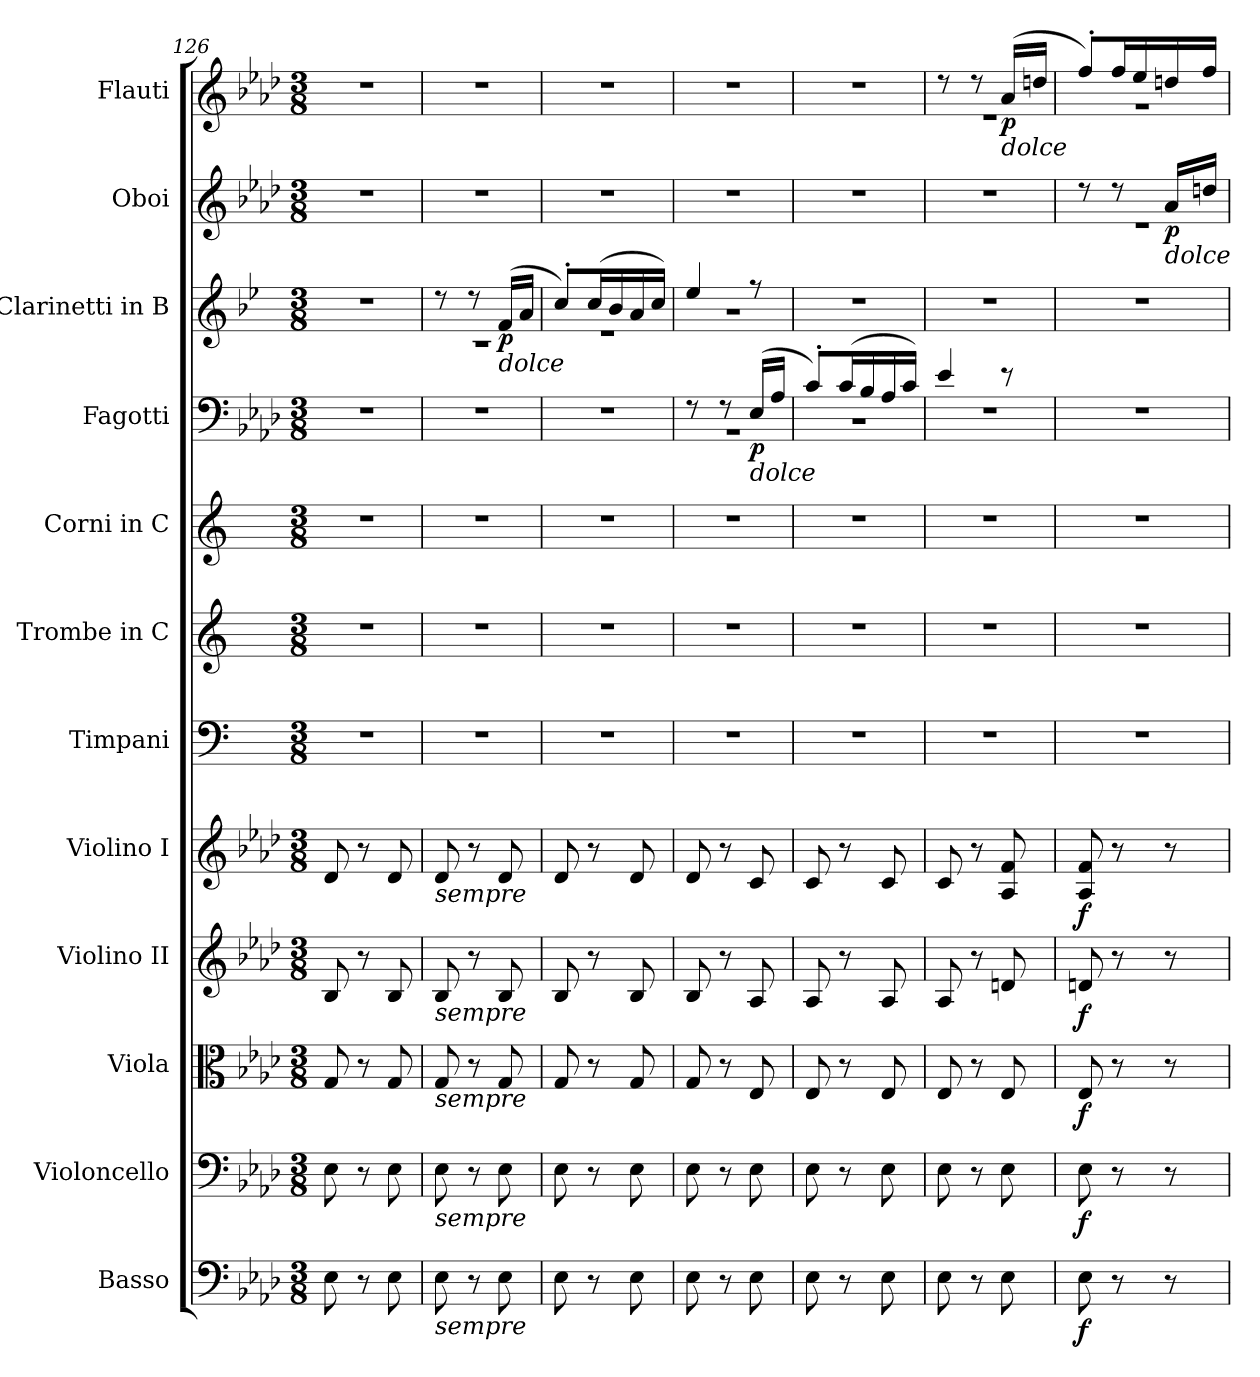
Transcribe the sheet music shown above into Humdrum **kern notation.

**kern	**dynam	**kern	**dynam	**kern	**dynam	**kern	**dynam	**kern	**dynam	**kern	**kern	**kern	**kern	**dynam	**kern	**dynam	**kern	**dynam	**kern	**dynam
*part12	*part12	*part11	*part11	*part10	*part10	*part9	*part9	*part8	*part8	*part7	*part6	*part5	*part4	*part4	*part3	*part3	*part2	*part2	*part1	*part1
*staff12	*staff12	*staff11	*staff11	*staff10	*staff10	*staff9	*staff9	*staff8	*staff8	*staff7	*staff6	*staff5	*staff4	*staff4	*staff3	*staff3	*staff2	*staff2	*staff1	*staff1
*I"Basso	*	*I"Violoncello	*	*I"Viola	*	*I"Violino II	*	*I"Violino I	*	*I"Timpani	*I"Trombe in C	*I"Corni in C	*I"Fagotti	*	*I"Clarinetti in B	*	*I"Oboi	*	*I"Flauti	*
*	*	*	*	*	*	*	*	*	*	*I'Timp.	*I'Tr.	*I'Cor.	*I'Fag.	*	*I'Cl.	*	*I'Ob.	*	*I'Fl.	*
*clefF4	*	*clefF4	*	*clefC3	*	*clefG2	*	*clefG2	*	*clefF4	*clefG2	*clefG2	*clefF4	*	*clefG2	*	*clefG2	*	*clefG2	*
*ITrd7c12	*	*	*	*	*	*	*	*	*	*	*	*ITrd7c12	*	*	*ITrd1c2	*	*	*	*	*
*k[b-e-a-d-]	*	*k[b-e-a-d-]	*	*k[b-e-a-d-]	*	*k[b-e-a-d-]	*	*k[b-e-a-d-]	*	*k[]	*k[]	*k[]	*k[b-e-a-d-]	*	*k[b-e-a-d-]	*	*k[b-e-a-d-]	*	*k[b-e-a-d-]	*
*M3/8	*	*M3/8	*	*M3/8	*	*M3/8	*	*M3/8	*	*M3/8	*M3/8	*M3/8	*M3/8	*	*M3/8	*	*M3/8	*	*M3/8	*
=126	=126	=126	=126	=126	=126	=126	=126	=126	=126	=126	=126	=126	=126	=126	=126	=126	=126	=126	=126	=126
8EE-\	.	8E-\	.	8G/	.	8B-/	.	8d-/	.	4.r	4.r	4.r	4.r	.	4.r	.	4.r	.	4.r	.
8r	.	8r	.	8r	.	8r	.	8r	.	.	.	.	.	.	.	.	.	.	.	.
8EE-\	.	8E-\	.	8G/	.	8B-/	.	8d-/	.	.	.	.	.	.	.	.	.	.	.	.
=127	=127	=127	=127	=127	=127	=127	=127	=127	=127	=127	=127	=127	=127	=127	=127	=127	=127	=127	=127	=127
*	*	*	*	*	*	*	*	*	*	*	*	*	*	*	*^	*	*	*	*	*
!	!	!	!	!	!	!	!	!LO:TX:b:i:t=sempre	!	!	!	!	!	!	!	!	!	!	!	!	!
!	!	!	!	!	!	!LO:TX:b:i:t=sempre	!	!	!	!	!	!	!	!	!	!	!	!	!	!	!
!	!	!	!	!LO:TX:b:i:t=sempre	!	!	!	!	!	!	!	!	!	!	!	!	!	!	!	!	!
!	!	!LO:TX:b:i:t=sempre	!	!	!	!	!	!	!	!	!	!	!	!	!	!	!	!	!	!	!
!LO:TX:b:i:t=sempre	!	!	!	!	!	!	!	!	!	!	!	!	!	!	!	!	!	!	!	!	!
8EE-\	.	8E-\	.	8G/	.	8B-/	.	8d-/	.	4.r	4.r	4.r	4.r	.	8r	4.r	.	4.r	.	4.r	.
8r	.	8r	.	8r	.	8r	.	8r	.	.	.	.	.	.	8r	.	.	.	.	.	.
!	!	!	!	!	!	!	!	!	!	!	!	!	!	!	!LO:TX:b:i:t=dolce	!	!	!	!	!	!
!	!	!	!	!	!	!	!	!	!	!	!	!	!	!	!	!	!LO:DY:b	!	!	!	!
8EE-\	.	8E-\	.	8G/	.	8B-/	.	8d-/	.	.	.	.	.	.	(16e-/LL	.	p	.	.	.	.
.	.	.	.	.	.	.	.	.	.	.	.	.	.	.	16g/JJ	.	.	.	.	.	.
=128	=128	=128	=128	=128	=128	=128	=128	=128	=128	=128	=128	=128	=128	=128	=128	=128	=128	=128	=128	=128	=128
8EE-\	.	8E-\	.	8G/	.	8B-/	.	8d-/	.	4.r	4.r	4.r	4.r	.	8b-'/L)	4.r	.	4.r	.	4.r	.
8r	.	8r	.	8r	.	8r	.	8r	.	.	.	.	.	.	(16b-/L	.	.	.	.	.	.
.	.	.	.	.	.	.	.	.	.	.	.	.	.	.	16a-/	.	.	.	.	.	.
8EE-\	.	8E-\	.	8G/	.	8B-/	.	8d-/	.	.	.	.	.	.	16g/	.	.	.	.	.	.
.	.	.	.	.	.	.	.	.	.	.	.	.	.	.	16b-/JJ)	.	.	.	.	.	.
=129	=129	=129	=129	=129	=129	=129	=129	=129	=129	=129	=129	=129	=129	=129	=129	=129	=129	=129	=129	=129	=129
*	*	*	*	*	*	*	*	*	*	*	*	*	*^	*	*	*	*	*	*	*	*
8EE-\	.	8E-\	.	8G/	.	8B-/	.	8d-/	.	4.r	4.r	4.r	8r	4.r	.	4dd-/	4.r	.	4.r	.	4.r	.
8r	.	8r	.	8r	.	8r	.	8r	.	.	.	.	8r	.	.	.	.	.	.	.	.	.
!	!	!	!	!	!	!	!	!	!	!	!	!	!LO:TX:b:i:t=dolce	!	!	!	!	!	!	!	!	!
!	!	!	!	!	!	!	!	!	!	!	!	!	!	!	!LO:DY:b	!	!	!	!	!	!	!
8EE-\	.	8E-\	.	8E-/	.	8A-/	.	8c/	.	.	.	.	(16E-/LL	.	p	8r	.	.	.	.	.	.
.	.	.	.	.	.	.	.	.	.	.	.	.	16A-/JJ	.	.	.	.	.	.	.	.	.
*	*	*	*	*	*	*	*	*	*	*	*	*	*	*	*	*v	*v	*	*	*	*	*
=130	=130	=130	=130	=130	=130	=130	=130	=130	=130	=130	=130	=130	=130	=130	=130	=130	=130	=130	=130	=130	=130
8EE-\	.	8E-\	.	8E-/	.	8A-/	.	8c/	.	4.r	4.r	4.r	8c'/L)	4.r	.	4.r	.	4.r	.	4.r	.
8r	.	8r	.	8r	.	8r	.	8r	.	.	.	.	(16c/L	.	.	.	.	.	.	.	.
.	.	.	.	.	.	.	.	.	.	.	.	.	16B-/	.	.	.	.	.	.	.	.
8EE-\	.	8E-\	.	8E-/	.	8A-/	.	8c/	.	.	.	.	16A-/	.	.	.	.	.	.	.	.
.	.	.	.	.	.	.	.	.	.	.	.	.	16c/JJ)	.	.	.	.	.	.	.	.
=131	=131	=131	=131	=131	=131	=131	=131	=131	=131	=131	=131	=131	=131	=131	=131	=131	=131	=131	=131	=131	=131
*	*	*	*	*	*	*	*	*	*	*	*	*	*	*	*	*	*	*	*	*^	*
8EE-\	.	8E-\	.	8E-/	.	8A-/	.	8c/	.	4.r	4.r	4.r	4e-/	4.rF	.	4.r	.	4.r	.	8r	4.r	.
8r	.	8r	.	8r	.	8r	.	8r	.	.	.	.	.	.	.	.	.	.	.	8r	.	.
!	!	!	!	!	!	!	!	!	!	!	!	!	!	!	!	!	!	!	!	!LO:TX:b:i:t=dolce	!	!
!	!	!	!	!	!	!	!	!	!	!	!	!	!	!	!	!	!	!	!	!	!	!LO:DY:b
8EE-\	.	8E-\	.	8E-/	.	8dn/	.	8A-/ 8f/	.	.	.	.	8r	.	.	.	.	.	.	(16a-/LL	.	p
.	.	.	.	.	.	.	.	.	.	.	.	.	.	.	.	.	.	.	.	16ddn/JJ	.	.
*	*	*	*	*	*	*	*	*	*	*	*	*	*v	*v	*	*	*	*	*	*	*	*
!!LO:PB:g=z	!!
=132	=132	=132	=132	=132	=132	=132	=132	=132	=132	=132	=132	=132	=132	=132	=132	=132	=132	=132	=132	=132	=132
*	*	*	*	*	*	*	*	*	*	*	*	*	*	*	*	*	*^	*	*	*	*
!	!LO:DY:b	!	!LO:DY:b	!	!LO:DY:b	!	!LO:DY:b	!	!LO:DY:b	!	!	!	!	!	!	!	!	!	!	!	!	!
8EE-\	f	8E-\	f	8E-/	f	8dn/	f	8A-/ 8f/	f	4.r	4.r	4.r	4.r	.	4.r	.	8r	4.r	.	8ff'/L)	4.r	.
8r	.	8r	.	8r	.	8r	.	8r	.	.	.	.	.	.	.	.	8r	.	.	16ff/L	.	.
.	.	.	.	.	.	.	.	.	.	.	.	.	.	.	.	.	.	.	.	16ee-/	.	.
!	!	!	!	!	!	!	!	!	!	!	!	!	!	!	!	!	!LO:TX:b:i:t=dolce	!	!	!	!	!
!	!	!	!	!	!	!	!	!	!	!	!	!	!	!	!	!	!	!	!LO:DY:b	!	!	!
8r	.	8r	.	8r	.	8r	.	8r	.	.	.	.	.	.	.	.	16a-/LL	.	p	16ddn/	.	.
.	.	.	.	.	.	.	.	.	.	.	.	.	.	.	.	.	16ddn/JJ	.	.	16ff/JJ	.	.
*	*	*	*	*	*	*	*	*	*	*	*	*	*	*	*	*	*v	*v	*	*	*	*
*	*	*	*	*	*	*	*	*	*	*	*	*	*	*	*	*	*	*	*v	*v	*
=	=	=	=	=	=	=	=	=	=	=	=	=	=	=	=	=	=	=	=	=
*-	*-	*-	*-	*-	*-	*-	*-	*-	*-	*-	*-	*-	*-	*-	*-	*-	*-	*-	*-	*-
